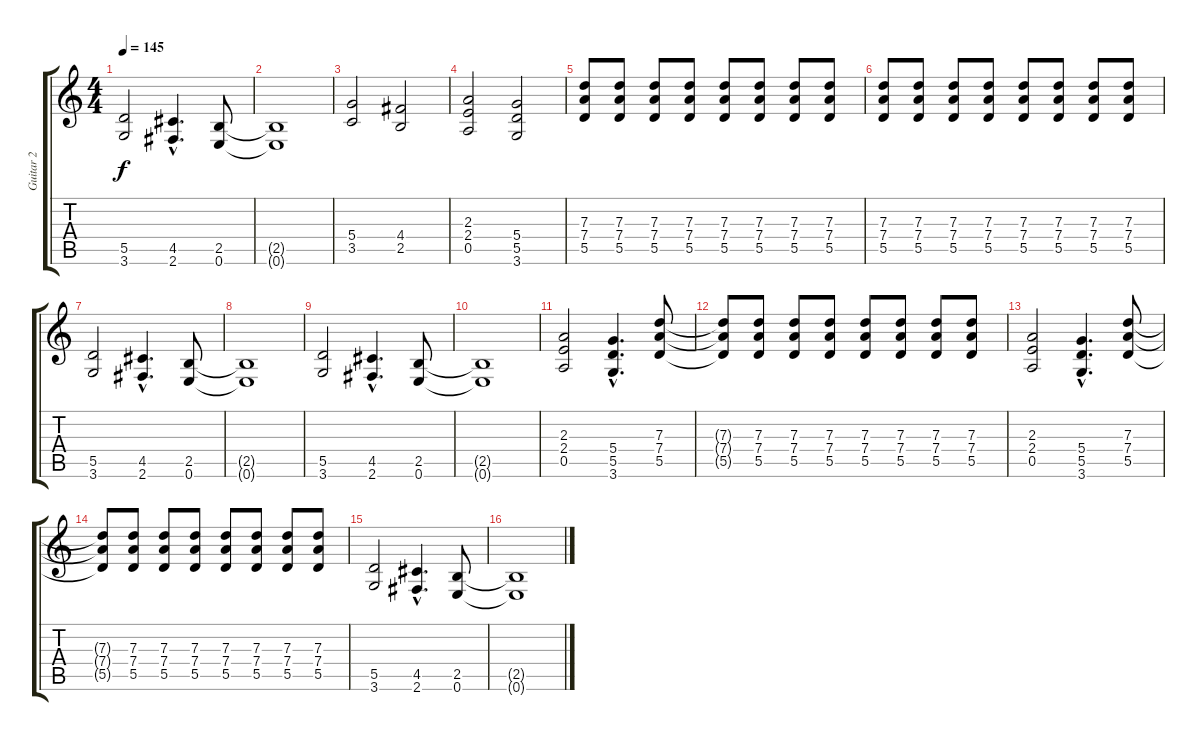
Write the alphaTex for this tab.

\track ("Guitar 2" "Guitar 2") {instrument overdrivenguitar}
\staff {score tabs}
\tuning (E4 B3 G3 D3 A2 E2) {hide}
\ts (4 4)
\tempo 145
\clef g2
\ks c
(5.5 3.6).2{dy f} (4.5{hac} 2.6{hac}).4{d} (2.5 0.6).8 |
(2.5{t} 0.6{t}).1 |
(5.4 3.5).2 (4.4 2.5).2 |
(2.3 2.4 0.5).2 (5.4 5.5 3.6).2 |
(7.3 7.4 5.5).8 (7.3 7.4 5.5).8 (7.3 7.4 5.5).8 (7.3 7.4 5.5).8 (7.3 7.4 5.5).8 (7.3 7.4 5.5).8 (7.3 7.4 5.5).8 (7.3 7.4 5.5).8 |
(7.3 7.4 5.5).8 (7.3 7.4 5.5).8 (7.3 7.4 5.5).8 (7.3 7.4 5.5).8 (7.3 7.4 5.5).8 (7.3 7.4 5.5).8 (7.3 7.4 5.5).8 (7.3 7.4 5.5).8 |
(5.5 3.6).2 (4.5{hac} 2.6{hac}).4{d} (2.5 0.6).8 |
(2.5{t} 0.6{t}).1 |
(5.5 3.6).2 (4.5{hac} 2.6{hac}).4{d} (2.5 0.6).8 |
(2.5{t} 0.6{t}).1 |
(2.3 2.4 0.5).2 (5.4{hac} 5.5{hac} 3.6{hac}).4{d} (7.3 7.4 5.5).8 |
(7.3{t} 7.4{t} 5.5{t}).8 (7.3 7.4 5.5).8 (7.3 7.4 5.5).8 (7.3 7.4 5.5).8 (7.3 7.4 5.5).8 (7.3 7.4 5.5).8 (7.3 7.4 5.5).8 (7.3 7.4 5.5).8 |
(2.3 2.4 0.5).2 (5.4{hac} 5.5{hac} 3.6{hac}).4{d} (7.3 7.4 5.5).8 |
(7.3{t} 7.4{t} 5.5{t}).8 (7.3 7.4 5.5).8 (7.3 7.4 5.5).8 (7.3 7.4 5.5).8 (7.3 7.4 5.5).8 (7.3 7.4 5.5).8 (7.3 7.4 5.5).8 (7.3 7.4 5.5).8 |
(5.5 3.6).2 (4.5{hac} 2.6{hac}).4{d} (2.5 0.6).8 |
(2.5{t} 0.6{t}).1
